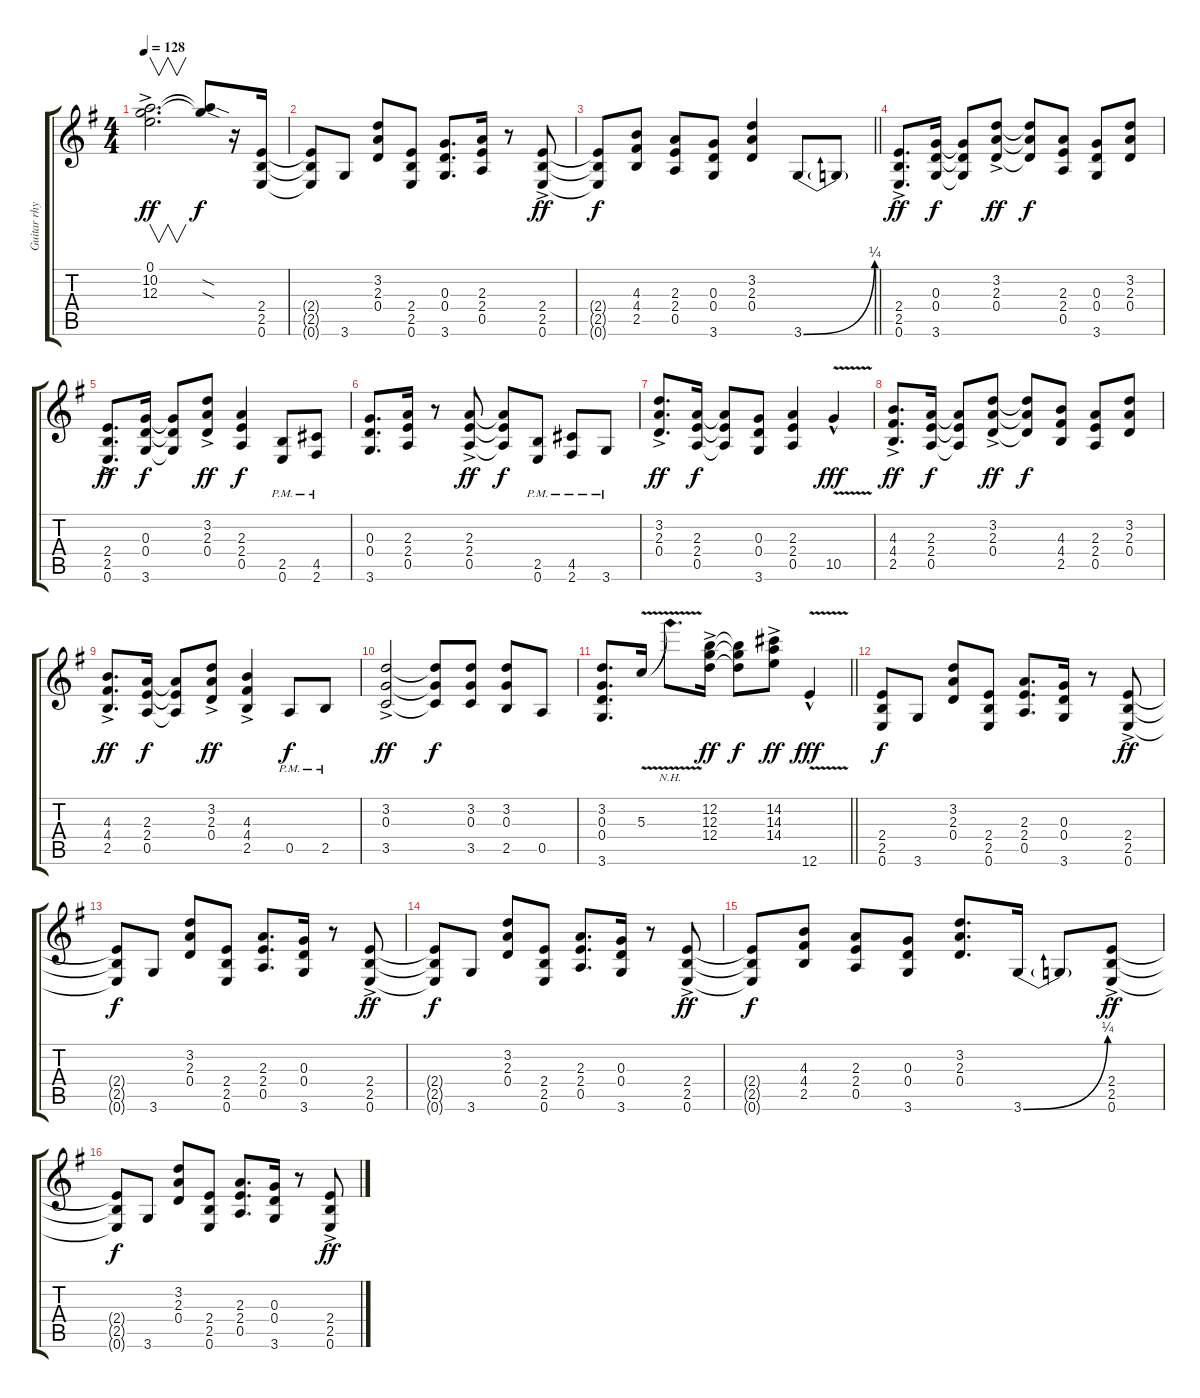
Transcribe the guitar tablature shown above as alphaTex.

\track ("Guitar rhythm" "Guitar rhy") {instrument distortionguitar}
\staff {score tabs}
\tuning (E4 B3 G3 D3 A2 E2) {hide}
\ts (4 4)
\tempo 128
\clef g2
\ks g
(0.1{ac} 10.2{ac} 12.3{ac}).2{v d dy ff} (10.2{sod t} 12.3{sod t}).8{dy f} r.16 (2.4 2.5 0.6).16 |
(2.4{t} 2.5{t} 0.6{t}).8 3.6.8 (3.2 2.3 0.4).8 (2.4 2.5 0.6).8 (0.3 0.4 3.6).8{d} (2.3 2.4 0.5).16 r.8 (2.4{ac} 2.5{ac} 0.6{ac}).8{dy ff} |
\barLineRight lightlight
(2.4{t} 2.5{t} 0.6{t}).8{dy f} (4.3 4.4 2.5).8 (2.3 2.4 0.5).8 (0.3 0.4 3.6).8 (3.2 2.3 0.4).4 3.6{be (bend 0 0 60 1)}.8 3.6{t}.8 |
(2.4{ac} 2.5{ac} 0.6{ac}).8{d dy ff} (0.3 0.4 3.6).16{dy f} (0.3{t} 0.4{t} 3.6{t}).8 (3.2{ac} 2.3{ac} 0.4{ac}).8{dy ff} (3.2{t} 2.3{t} 0.4{t}).8{dy f} (2.3 2.4 0.5).8 (0.3 0.4 3.6).8 (3.2 2.3 0.4).8 |
(2.4{ac} 2.5{ac} 0.6{ac}).8{d dy ff} (0.3 0.4 3.6).16{dy f} (0.3{t} 0.4{t} 3.6{t}).8 (3.2{ac} 2.3{ac} 0.4{ac}).8{dy ff} (2.3 2.4 0.5).4{dy f} (2.5{pm} 0.6{pm}).8 (4.5{pm} 2.6{pm}).8 |
(0.3 0.4 3.6).8{d} (2.3 2.4 0.5).16 r.8 (2.3{ac} 2.4{ac} 0.5{ac}).8{dy ff} (2.3{t} 2.4{t} 0.5{t}).8{dy f} (2.5{pm} 0.6{pm}).8 (4.5{pm} 2.6{pm}).8 3.6{pm}.8 |
(3.2{ac} 2.3{ac} 0.4{ac}).8{d dy ff} (2.3 2.4 0.5).16{dy f} (2.3{t} 2.4{t} 0.5{t}).8 (0.3 0.4 3.6).8 (2.3 2.4 0.5).4 10.5{v hac}.4{dy fff} |
(4.3{ac} 4.4{ac} 2.5{ac}).8{d dy ff} (2.3 2.4 0.5).16{dy f} (2.3{t} 2.4{t} 0.5{t}).8 (3.2{ac} 2.3{ac} 0.4{ac}).8{dy ff} (3.2{t} 2.3{t} 0.4{t}).8{dy f} (4.3 4.4 2.5).8 (2.3 2.4 0.5).8 (3.2 2.3 0.4).8 |
(4.3{ac} 4.4{ac} 2.5{ac}).8{d dy ff} (2.3 2.4 0.5).16{dy f} (2.3{t} 2.4{t} 0.5{t}).8 (3.2{ac} 2.3{ac} 0.4{ac}).8{dy ff} (4.3{ac} 4.4{ac} 2.5{ac}).4 0.5{pm}.8{dy f} 2.5{pm}.8 |
(3.2{ac} 0.3{ac} 3.5{ac}).2{dy ff} (3.2{t} 0.3{t} 3.5{t}).8{dy f} (3.2 0.3 3.5).8 (3.2 0.3 2.5).8 0.5.8 |
\barLineRight lightlight
(3.2 0.3 0.4 3.6).8{d} 5.3{v}.16 5.3{nh t}.8{d} (12.2{ac} 12.3{ac} 12.4{ac}).16{dy ff} (12.2{t} 12.3{t} 12.4{t}).8{dy f} (14.2{ac} 14.3{ac} 14.4{ac}).8{dy ff} 12.6{v hac}.4{dy fff} |
(2.4 2.5 0.6).8{dy f} 3.6.8 (3.2 2.3 0.4).8 (2.4 2.5 0.6).8 (2.3 2.4 0.5).8{d} (0.3 0.4 3.6).16 r.8 (2.4{ac} 2.5{ac} 0.6{ac}).8{dy ff} |
(2.4{t} 2.5{t} 0.6{t}).8{dy f} 3.6.8 (3.2 2.3 0.4).8 (2.4 2.5 0.6).8 (2.3 2.4 0.5).8{d} (0.3 0.4 3.6).16 r.8 (2.4{ac} 2.5{ac} 0.6{ac}).8{dy ff} |
(2.4{t} 2.5{t} 0.6{t}).8{dy f} 3.6.8 (3.2 2.3 0.4).8 (2.4 2.5 0.6).8 (2.3 2.4 0.5).8{d} (0.3 0.4 3.6).16 r.8 (2.4{ac} 2.5{ac} 0.6{ac}).8{dy ff} |
(2.4{t} 2.5{t} 0.6{t}).8{dy f} (4.3 4.4 2.5).8 (2.3 2.4 0.5).8 (0.3 0.4 3.6).8 (3.2 2.3 0.4).8{d} 3.6{be (bend 0 0 60 1)}.16 3.6{t}.8 (2.4{ac} 2.5{ac} 0.6{ac}).8{dy ff} |
(2.4{t} 2.5{t} 0.6{t}).8{dy f} 3.6.8 (3.2 2.3 0.4).8 (2.4 2.5 0.6).8 (2.3 2.4 0.5).8{d} (0.3 0.4 3.6).16 r.8 (2.4{ac} 2.5{ac} 0.6{ac}).8{dy ff}
